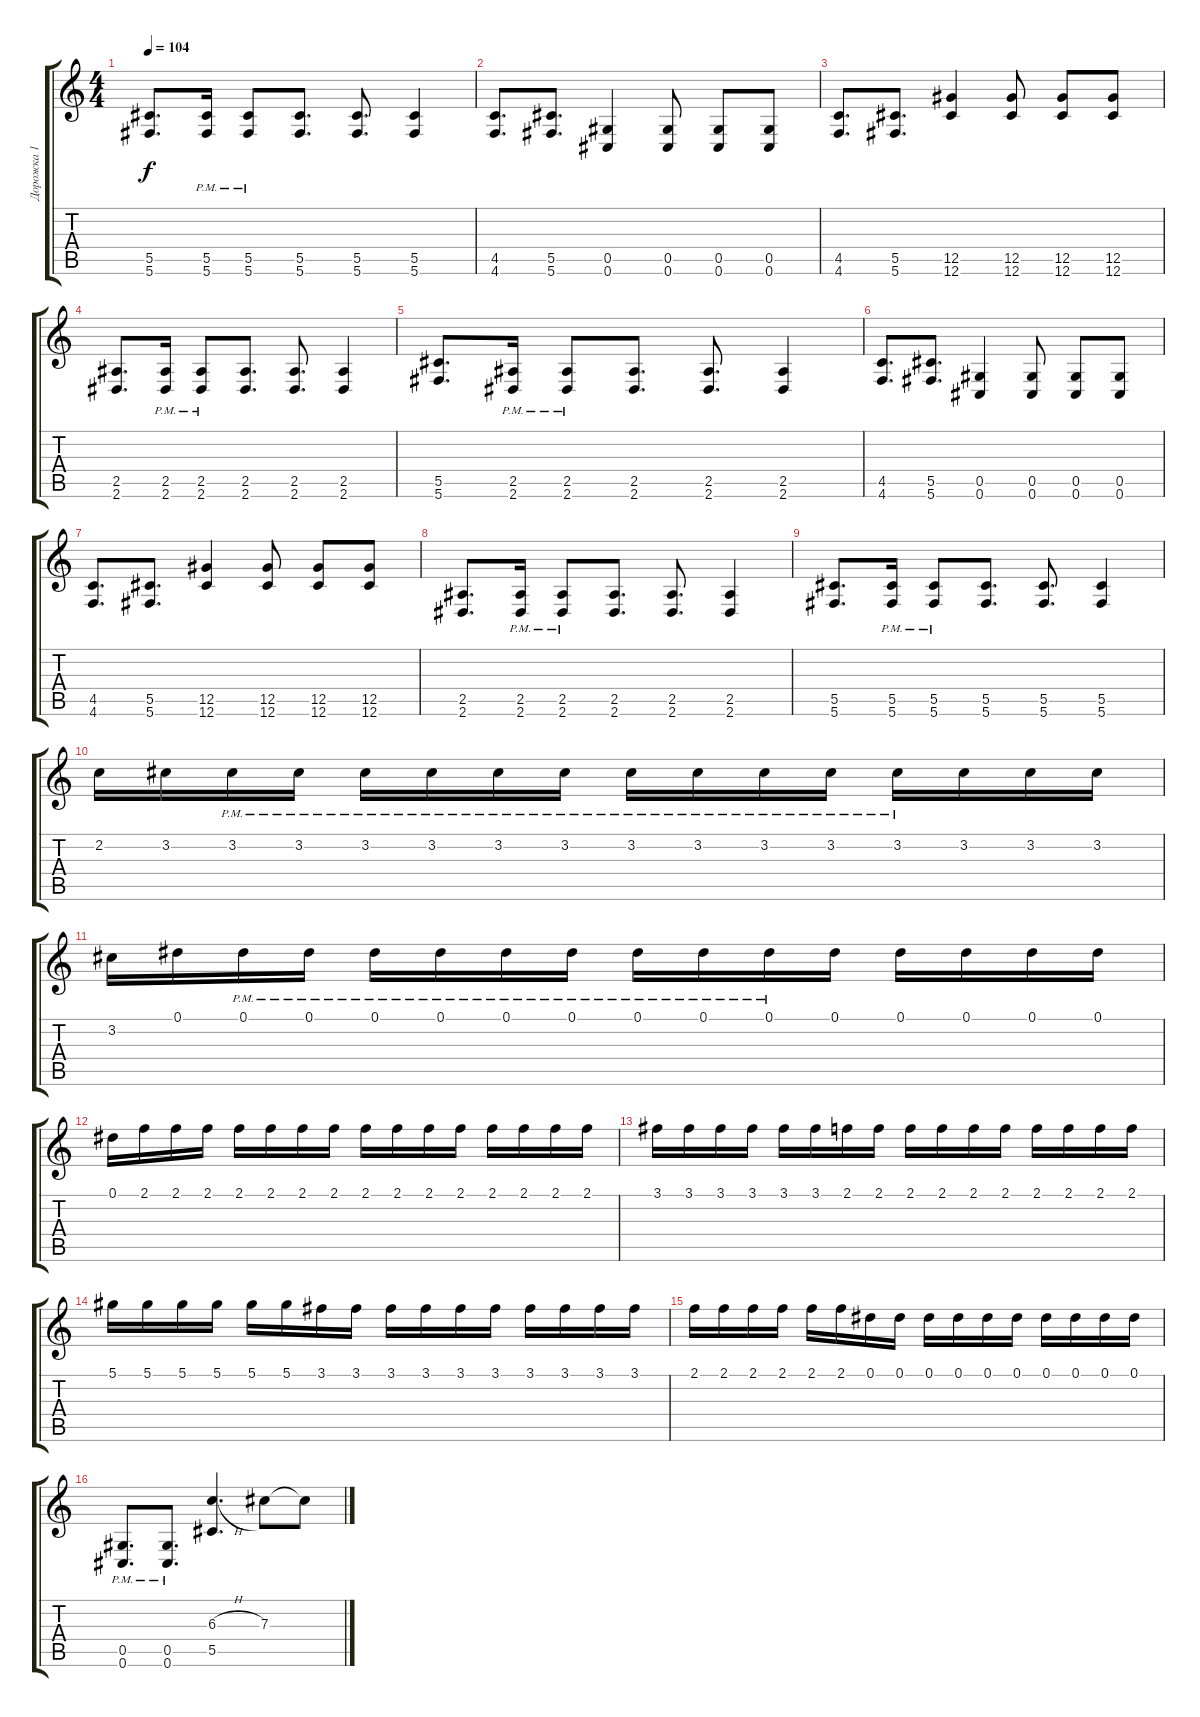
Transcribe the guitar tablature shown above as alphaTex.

\track ("Дорожка 1" "Дорожка 1") {instrument distortionguitar}
\staff {score tabs}
\tuning (Eb4 Bb3 Gb3 Db3 Ab2 Db2) {hide}
\ts (4 4)
\tempo 104
\clef g2
\ks c
(5.5 5.6).8{d dy f} (5.5{pm} 5.6{pm}).16 (5.5{pm} 5.6{pm}).8 (5.5 5.6).8{d} (5.5 5.6).8{d} (5.5 5.6).4 |
(4.5 4.6).8{d} (5.5 5.6).8{d} (0.5 0.6).4 (0.5 0.6).8 (0.5 0.6).8 (0.5 0.6).8 |
(4.5 4.6).8{d} (5.5 5.6).8{d} (12.5 12.6).4 (12.5 12.6).8 (12.5 12.6).8 (12.5 12.6).8 |
(2.5 2.6).8{d} (2.5{pm} 2.6{pm}).16 (2.5{pm} 2.6{pm}).8 (2.5 2.6).8{d} (2.5 2.6).8{d} (2.5 2.6).4 |
(5.5 5.6).8{d} (2.5{pm} 2.6{pm}).16 (2.5{pm} 2.6{pm}).8 (2.5 2.6).8{d} (2.5 2.6).8{d} (2.5 2.6).4 |
(4.5 4.6).8{d} (5.5 5.6).8{d} (0.5 0.6).4 (0.5 0.6).8 (0.5 0.6).8 (0.5 0.6).8 |
(4.5 4.6).8{d} (5.5 5.6).8{d} (12.5 12.6).4 (12.5 12.6).8 (12.5 12.6).8 (12.5 12.6).8 |
(2.5 2.6).8{d} (2.5{pm} 2.6{pm}).16 (2.5{pm} 2.6{pm}).8 (2.5 2.6).8{d} (2.5 2.6).8{d} (2.5 2.6).4 |
(5.5 5.6).8{d} (5.5{pm} 5.6{pm}).16 (5.5{pm} 5.6{pm}).8 (5.5 5.6).8{d} (5.5 5.6).8{d} (5.5 5.6).4 |
2.2.16 3.2.16 3.2{pm}.16 3.2{pm}.16 3.2{pm}.16 3.2{pm}.16 3.2{pm}.16 3.2{pm}.16 3.2{pm}.16 3.2{pm}.16 3.2{pm}.16 3.2{pm}.16 3.2{pm}.16 3.2.16 3.2.16 3.2.16 |
3.2.16 0.1.16 0.1{pm}.16 0.1{pm}.16 0.1{pm}.16 0.1{pm}.16 0.1{pm}.16 0.1{pm}.16 0.1{pm}.16 0.1{pm}.16 0.1{pm}.16 0.1.16 0.1.16 0.1.16 0.1.16 0.1.16 |
0.1.16 2.1.16 2.1.16 2.1.16 2.1.16 2.1.16 2.1.16 2.1.16 2.1.16 2.1.16 2.1.16 2.1.16 2.1.16 2.1.16 2.1.16 2.1.16 |
3.1.16 3.1.16 3.1.16 3.1.16 3.1.16 3.1.16 2.1.16 2.1.16 2.1.16 2.1.16 2.1.16 2.1.16 2.1.16 2.1.16 2.1.16 2.1.16 |
5.1.16 5.1.16 5.1.16 5.1.16 5.1.16 5.1.16 3.1.16 3.1.16 3.1.16 3.1.16 3.1.16 3.1.16 3.1.16 3.1.16 3.1.16 3.1.16 |
2.1.16 2.1.16 2.1.16 2.1.16 2.1.16 2.1.16 0.1.16 0.1.16 0.1.16 0.1.16 0.1.16 0.1.16 0.1.16 0.1.16 0.1.16 0.1.16 |
(0.5{pm} 0.6{pm}).8{d} (0.5{pm} 0.6{pm}).8{d} (6.3{h} 5.5).4{d} 7.3.8 7.3{t}.8
